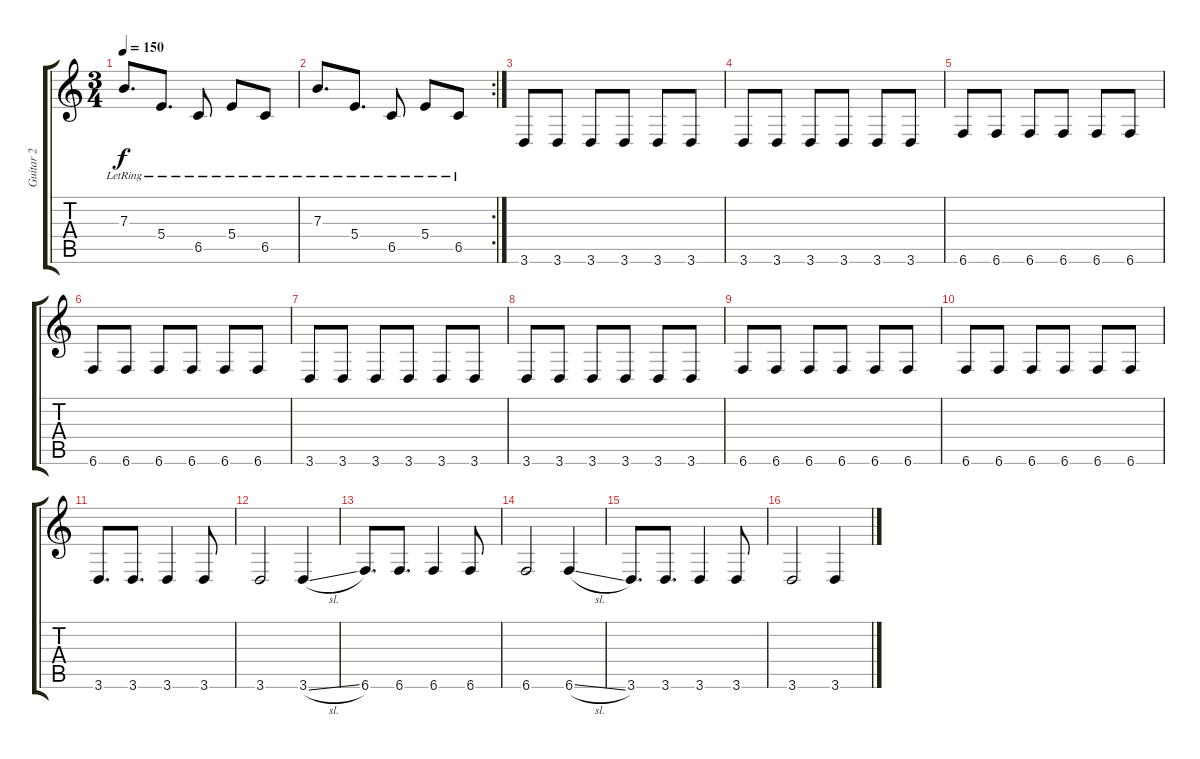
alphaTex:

\track ("Guitar 2" "Guitar 2") {instrument distortionguitar}
\staff {score tabs}
\tuning (Db4 Ab3 E3 B2 Gb2 B1) {hide}
\ts (3 4)
\tempo 150
\clef g2
\ks c
7.3{lr}.8{d dy f} 5.4{lr}.8{d} 6.5{lr}.8 5.4{lr}.8 6.5{lr}.8 |
\rc 2
7.3{lr}.8{d} 5.4{lr}.8{d} 6.5{lr}.8 5.4{lr}.8 6.5{lr}.8 |
3.6.8 3.6.8 3.6.8 3.6.8 3.6.8 3.6.8 |
3.6.8 3.6.8 3.6.8 3.6.8 3.6.8 3.6.8 |
6.6.8 6.6.8 6.6.8 6.6.8 6.6.8 6.6.8 |
6.6.8 6.6.8 6.6.8 6.6.8 6.6.8 6.6.8 |
3.6.8 3.6.8 3.6.8 3.6.8 3.6.8 3.6.8 |
3.6.8 3.6.8 3.6.8 3.6.8 3.6.8 3.6.8 |
6.6.8 6.6.8 6.6.8 6.6.8 6.6.8 6.6.8 |
6.6.8 6.6.8 6.6.8 6.6.8 6.6.8 6.6.8 |
3.6.8{d} 3.6.8{d} 3.6.4 3.6.8 |
3.6.2 3.6{sl}.4 |
6.6.8{d} 6.6.8{d} 6.6.4 6.6.8 |
6.6.2 6.6{sl}.4 |
3.6.8{d} 3.6.8{d} 3.6.4 3.6.8 |
3.6.2 3.6{sl}.4
